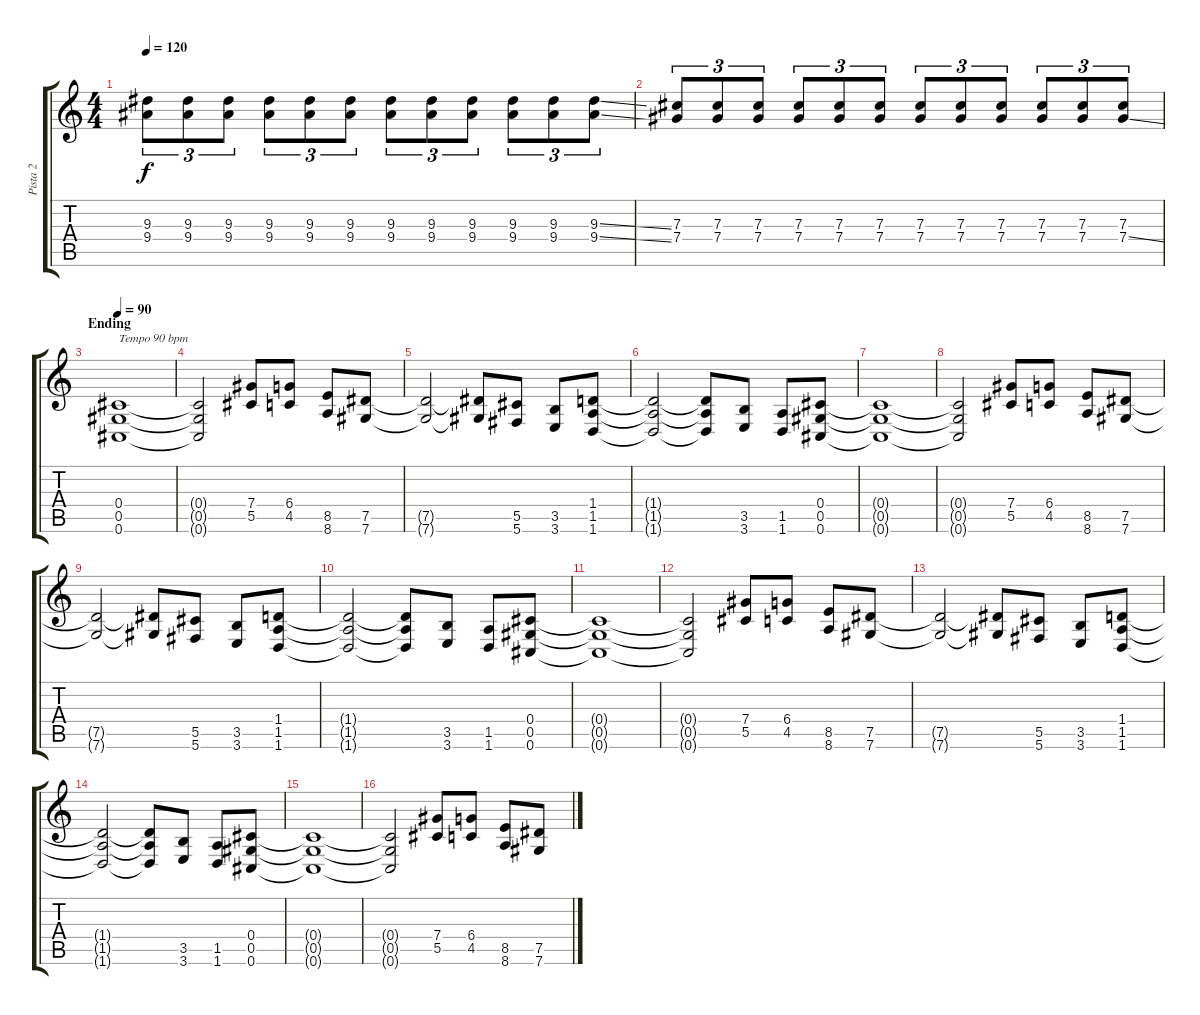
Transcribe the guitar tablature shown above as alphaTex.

\track ("Pista 2" "Pista 2") {instrument overdrivenguitar}
\staff {score tabs}
\tuning (Eb4 Bb3 Gb3 Db3 Ab2 Db2) {hide}
\ts (4 4)
\tempo 120
\clef g2
\ks c
(9.3 9.4).8{tu (3 2) dy f} (9.3 9.4).8{tu (3 2)} (9.3 9.4).8{tu (3 2)} (9.3 9.4).8{tu (3 2)} (9.3 9.4).8{tu (3 2)} (9.3 9.4).8{tu (3 2)} (9.3 9.4).8{tu (3 2)} (9.3 9.4).8{tu (3 2)} (9.3 9.4).8{tu (3 2)} (9.3 9.4).8{tu (3 2)} (9.3 9.4).8{tu (3 2)} (9.3{ss} 9.4{ss}).8{tu (3 2)} |
(7.3 7.4).8{tu (3 2)} (7.3 7.4).8{tu (3 2)} (7.3 7.4).8{tu (3 2)} (7.3 7.4).8{tu (3 2)} (7.3 7.4).8{tu (3 2)} (7.3 7.4).8{tu (3 2)} (7.3 7.4).8{tu (3 2)} (7.3 7.4).8{tu (3 2)} (7.3 7.4).8{tu (3 2)} (7.3 7.4).8{tu (3 2)} (7.3 7.4).8{tu (3 2)} (7.3 7.4{ss}).8{tu (3 2)} |
\section ("" "Ending")
\tempo 90
(0.4 0.5 0.6).1{txt "Tempo 90 bpm"} |
(0.4{t} 0.5{t} 0.6{t}).2 (7.4 5.5).8 (6.4 4.5).8 (8.5 8.6).8 (7.5 7.6).8 |
(7.5{t} 7.6{t}).2 (7.5{t} 7.6{t}).8 (5.5 5.6).8 (3.5 3.6).8 (1.4 1.5 1.6).8 |
(1.4{t} 1.5{t} 1.6{t}).2 (1.4{t} 1.5{t} 1.6{t}).8 (3.5 3.6).8 (1.5 1.6).8 (0.4 0.5 0.6).8 |
(0.4{t} 0.5{t} 0.6{t}).1 |
(0.4{t} 0.5{t} 0.6{t}).2 (7.4 5.5).8 (6.4 4.5).8 (8.5 8.6).8 (7.5 7.6).8 |
(7.5{t} 7.6{t}).2 (7.5{t} 7.6{t}).8 (5.5 5.6).8 (3.5 3.6).8 (1.4 1.5 1.6).8 |
(1.4{t} 1.5{t} 1.6{t}).2 (1.4{t} 1.5{t} 1.6{t}).8 (3.5 3.6).8 (1.5 1.6).8 (0.4 0.5 0.6).8 |
(0.4{t} 0.5{t} 0.6{t}).1 |
(0.4{t} 0.5{t} 0.6{t}).2 (7.4 5.5).8 (6.4 4.5).8 (8.5 8.6).8 (7.5 7.6).8 |
(7.5{t} 7.6{t}).2 (7.5{t} 7.6{t}).8 (5.5 5.6).8 (3.5 3.6).8 (1.4 1.5 1.6).8 |
(1.4{t} 1.5{t} 1.6{t}).2 (1.4{t} 1.5{t} 1.6{t}).8 (3.5 3.6).8 (1.5 1.6).8 (0.4 0.5 0.6).8 |
(0.4{t} 0.5{t} 0.6{t}).1 |
(0.4{t} 0.5{t} 0.6{t}).2 (7.4 5.5).8 (6.4 4.5).8 (8.5 8.6).8 (7.5 7.6).8
